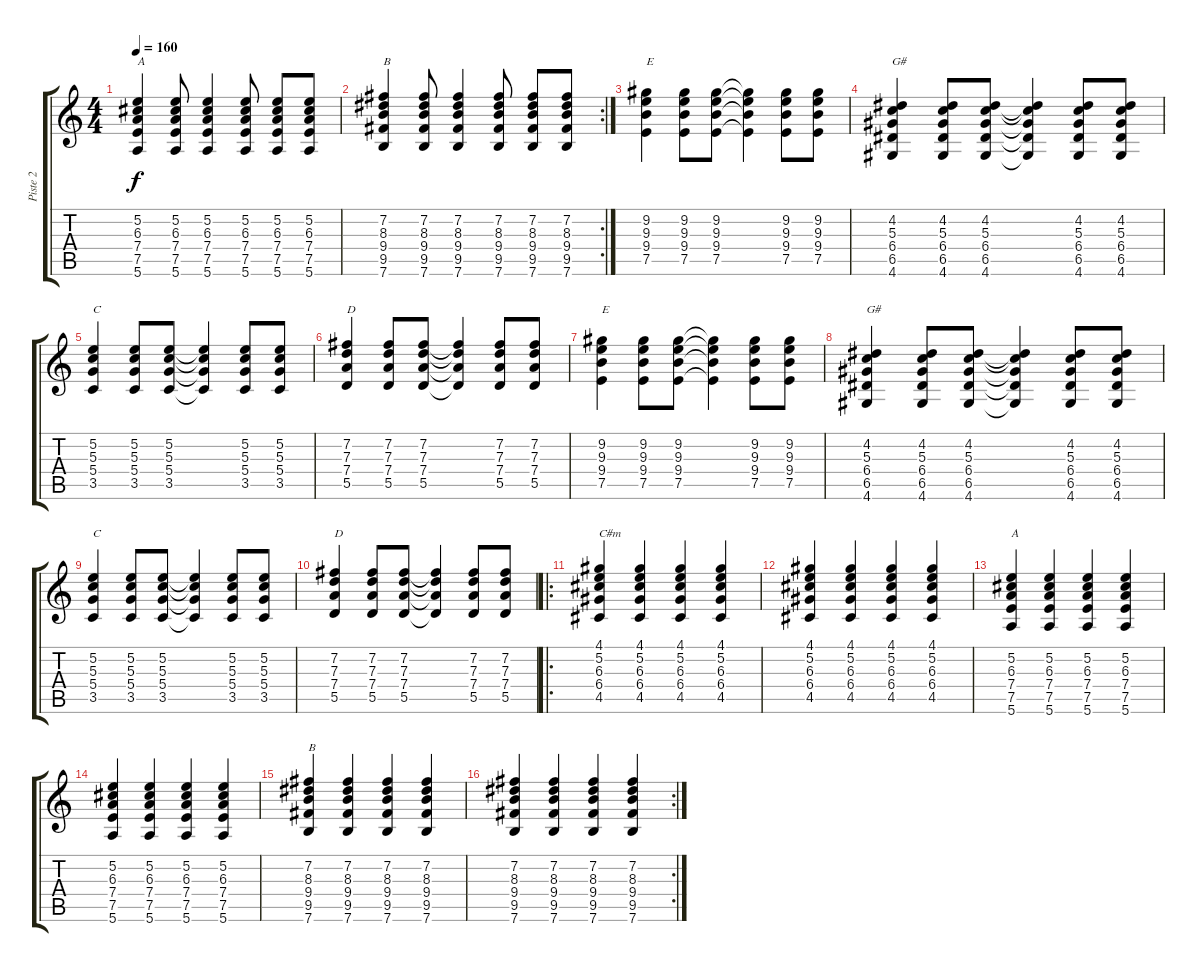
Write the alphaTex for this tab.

\track ("Piste 2" "Piste 2") {instrument acousticguitarsteel}
\staff {score tabs}
\tuning (E4 B3 G3 D3 A2 E2) {hide}
\ts (4 4)
\tempo 160
\clef g2
\ks c
(5.2 6.3 7.4 7.5 5.6).4{txt "A" dy f} (5.2 6.3 7.4 7.5 5.6).8 (5.2 6.3 7.4 7.5 5.6).4 (5.2 6.3 7.4 7.5 5.6).8 (5.2 6.3 7.4 7.5 5.6).8 (5.2 6.3 7.4 7.5 5.6).8 |
\rc 2
(7.2 8.3 9.4 9.5 7.6).4{txt "B"} (7.2 8.3 9.4 9.5 7.6).8 (7.2 8.3 9.4 9.5 7.6).4 (7.2 8.3 9.4 9.5 7.6).8 (7.2 8.3 9.4 9.5 7.6).8 (7.2 8.3 9.4 9.5 7.6).8 |
(9.2 9.3 9.4 7.5).4{txt "E"} (9.2 9.3 9.4 7.5).8 (9.2 9.3 9.4 7.5).8 (9.2{t} 9.3{t} 9.4{t} 7.5{t}).4 (9.2 9.3 9.4 7.5).8 (9.2 9.3 9.4 7.5).8 |
(4.2 5.3 6.4 6.5 4.6).4{txt "G#"} (4.2 5.3 6.4 6.5 4.6).8 (4.2 5.3 6.4 6.5 4.6).8 (4.2{t} 5.3{t} 6.4{t} 6.5{t} 4.6{t}).4 (4.2 5.3 6.4 6.5 4.6).8 (4.2 5.3 6.4 6.5 4.6).8 |
(5.2 5.3 5.4 3.5).4{txt "C"} (5.2 5.3 5.4 3.5).8 (5.2 5.3 5.4 3.5).8 (5.2{t} 5.3{t} 5.4{t} 3.5{t}).4 (5.2 5.3 5.4 3.5).8 (5.2 5.3 5.4 3.5).8 |
(7.2 7.3 7.4 5.5).4{txt "D"} (7.2 7.3 7.4 5.5).8 (7.2 7.3 7.4 5.5).8 (7.2{t} 7.3{t} 7.4{t} 5.5{t}).4 (7.2 7.3 7.4 5.5).8 (7.2 7.3 7.4 5.5).8 |
(9.2 9.3 9.4 7.5).4{txt "E"} (9.2 9.3 9.4 7.5).8 (9.2 9.3 9.4 7.5).8 (9.2{t} 9.3{t} 9.4{t} 7.5{t}).4 (9.2 9.3 9.4 7.5).8 (9.2 9.3 9.4 7.5).8 |
(4.2 5.3 6.4 6.5 4.6).4{txt "G#"} (4.2 5.3 6.4 6.5 4.6).8 (4.2 5.3 6.4 6.5 4.6).8 (4.2{t} 5.3{t} 6.4{t} 6.5{t} 4.6{t}).4 (4.2 5.3 6.4 6.5 4.6).8 (4.2 5.3 6.4 6.5 4.6).8 |
(5.2 5.3 5.4 3.5).4{txt "C"} (5.2 5.3 5.4 3.5).8 (5.2 5.3 5.4 3.5).8 (5.2{t} 5.3{t} 5.4{t} 3.5{t}).4 (5.2 5.3 5.4 3.5).8 (5.2 5.3 5.4 3.5).8 |
(7.2 7.3 7.4 5.5).4{txt "D"} (7.2 7.3 7.4 5.5).8 (7.2 7.3 7.4 5.5).8 (7.2{t} 7.3{t} 7.4{t} 5.5{t}).4 (7.2 7.3 7.4 5.5).8 (7.2 7.3 7.4 5.5).8 |
\ro
(4.1 5.2 6.3 6.4 4.5).4{txt "C#m"} (4.1 5.2 6.3 6.4 4.5).4 (4.1 5.2 6.3 6.4 4.5).4 (4.1 5.2 6.3 6.4 4.5).4 |
(4.1 5.2 6.3 6.4 4.5).4 (4.1 5.2 6.3 6.4 4.5).4 (4.1 5.2 6.3 6.4 4.5).4 (4.1 5.2 6.3 6.4 4.5).4 |
(5.2 6.3 7.4 7.5 5.6).4{txt "A"} (5.2 6.3 7.4 7.5 5.6).4 (5.2 6.3 7.4 7.5 5.6).4 (5.2 6.3 7.4 7.5 5.6).4 |
(5.2 6.3 7.4 7.5 5.6).4 (5.2 6.3 7.4 7.5 5.6).4 (5.2 6.3 7.4 7.5 5.6).4 (5.2 6.3 7.4 7.5 5.6).4 |
(7.2 8.3 9.4 9.5 7.6).4{txt "B"} (7.2 8.3 9.4 9.5 7.6).4 (7.2 8.3 9.4 9.5 7.6).4 (7.2 8.3 9.4 9.5 7.6).4 |
\rc 2
(7.2 8.3 9.4 9.5 7.6).4 (7.2 8.3 9.4 9.5 7.6).4 (7.2 8.3 9.4 9.5 7.6).4 (7.2 8.3 9.4 9.5 7.6).4
